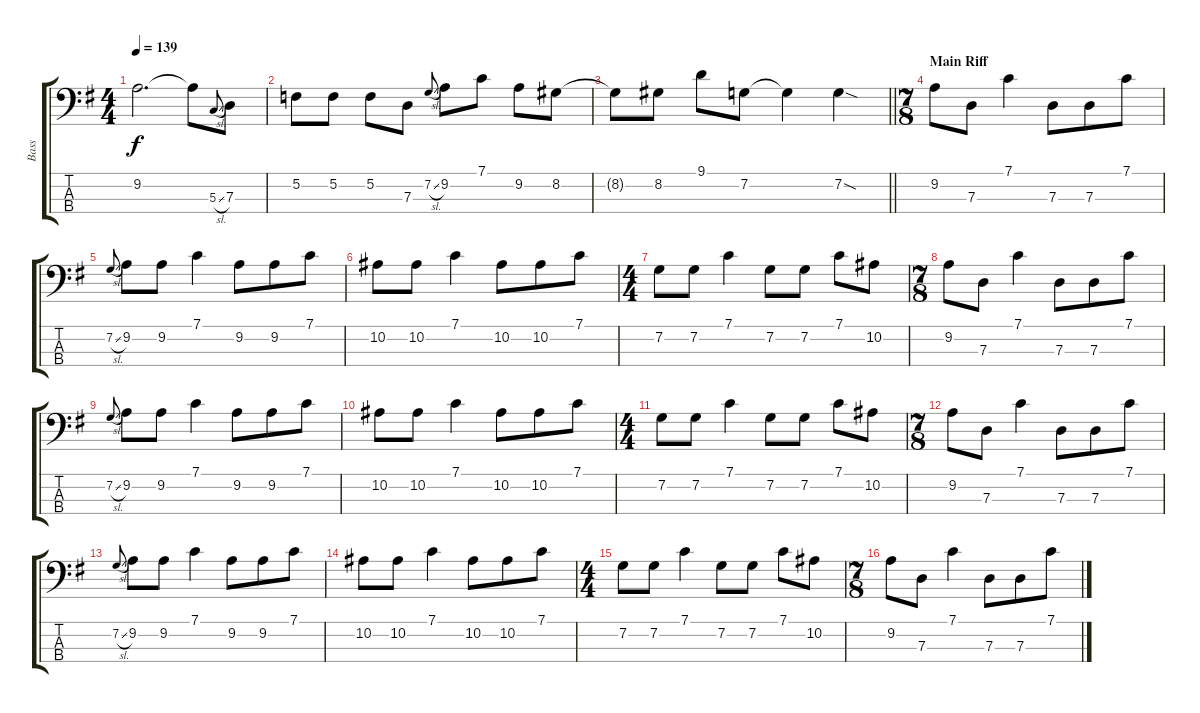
\track ("Bass" "Bass") {instrument electricbasspick}
\staff {score tabs}
\tuning (F2 C2 G1 D1) {hide}
\ts (4 4)
\tempo 139
\clef f4
\ks eminor
9.2{t}.2{d dy f} 9.2{t}.8 5.3{sl}.8{gr onbeat} 7.3.8 |
5.2.8 5.2.8 5.2.8 7.3.8 7.2{sl}.8{gr onbeat} 9.2.8 7.1.8 9.2.8 8.2.8 |
\barLineRight lightlight
8.2{t}.8 8.2.8 9.1.8 7.2.8 7.2{t}.4 7.2{sod}.4 |
\ts (7 8)
\section ("" "Main Riff")
9.2.8{beam merge} 7.3.8 7.1.4 7.3.8{beam merge} 7.3.8{beam merge} 7.1.8 |
7.2{sl}.8{gr onbeat} 9.2.8{beam merge} 9.2.8 7.1.4 9.2.8{beam merge} 9.2.8{beam merge} 7.1.8 |
10.2.8{beam merge} 10.2.8 7.1.4 10.2.8{beam merge} 10.2.8{beam merge} 7.1.8 |
\ts (4 4)
7.2.8 7.2.8 7.1.4 7.2.8 7.2.8 7.1.8 10.2.8 |
\ts (7 8)
9.2.8{beam merge} 7.3.8 7.1.4 7.3.8{beam merge} 7.3.8{beam merge} 7.1.8 |
7.2{sl}.8{gr onbeat} 9.2.8{beam merge} 9.2.8 7.1.4 9.2.8{beam merge} 9.2.8{beam merge} 7.1.8 |
10.2.8{beam merge} 10.2.8 7.1.4 10.2.8{beam merge} 10.2.8{beam merge} 7.1.8 |
\ts (4 4)
7.2.8 7.2.8 7.1.4 7.2.8 7.2.8 7.1.8 10.2.8 |
\ts (7 8)
9.2.8{beam merge} 7.3.8 7.1.4 7.3.8{beam merge} 7.3.8{beam merge} 7.1.8 |
7.2{sl}.8{gr onbeat} 9.2.8{beam merge} 9.2.8 7.1.4 9.2.8{beam merge} 9.2.8{beam merge} 7.1.8 |
10.2.8{beam merge} 10.2.8 7.1.4 10.2.8{beam merge} 10.2.8{beam merge} 7.1.8 |
\ts (4 4)
7.2.8 7.2.8 7.1.4 7.2.8 7.2.8 7.1.8 10.2.8 |
\ts (7 8)
9.2.8{beam merge} 7.3.8 7.1.4 7.3.8{beam merge} 7.3.8{beam merge} 7.1.8
